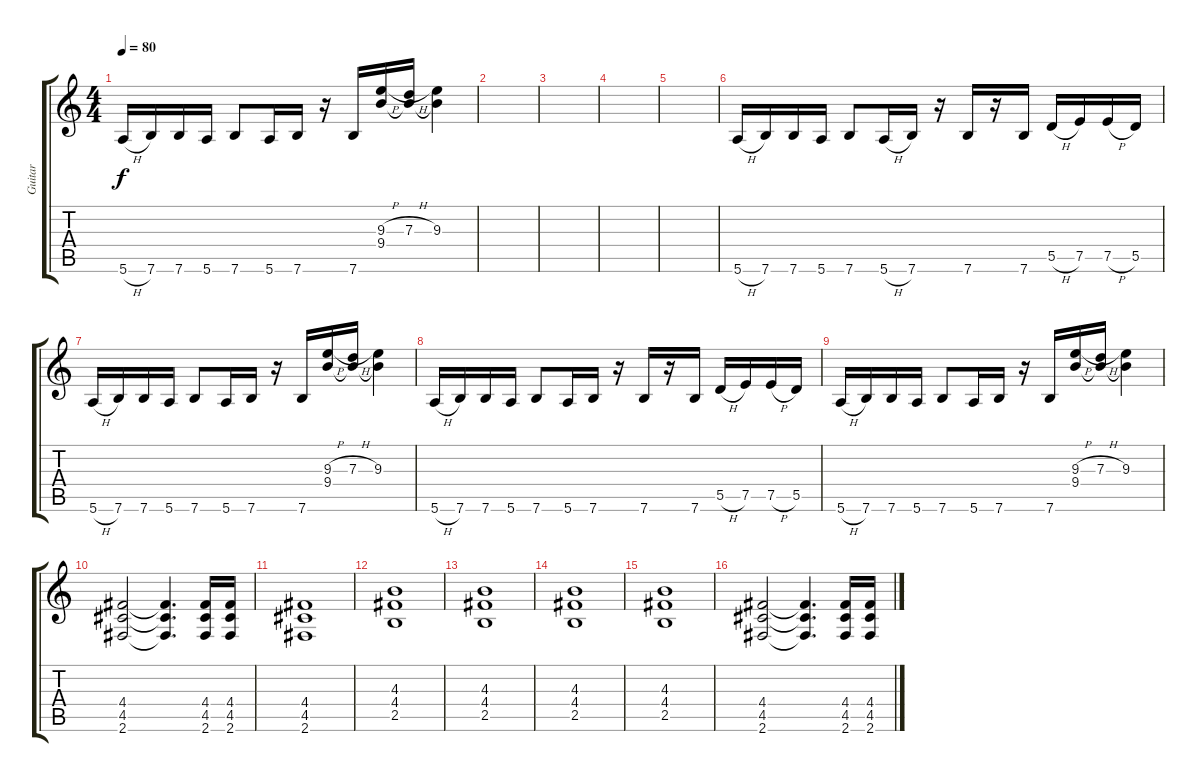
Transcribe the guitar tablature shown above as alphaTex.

\track ("Guitar" "Guitar") {instrument overdrivenguitar}
\staff {score tabs}
\tuning (E4 B3 G3 D3 A2 E2) {hide}
\ts (4 4)
\tempo 80
\clef g2
\ks c
5.6{h}.16{dy f} 7.6.16 7.6.16 5.6.16 7.6.8 5.6.16 7.6.16 r.16 7.6.16 (9.3{h} 9.4).16 (7.3{h} 9.4{t}).16 (9.3 9.4{t}).4 |
|
|
|
|
5.6{h}.16 7.6.16 7.6.16 5.6.16 7.6.8 5.6{h}.16 7.6.16 r.16 7.6.16 r.16 7.6.16 5.5{h}.16 7.5.16 7.5{h}.16 5.5.16 |
5.6{h}.16 7.6.16 7.6.16 5.6.16 7.6.8 5.6.16 7.6.16 r.16 7.6.16 (9.3{h} 9.4).16 (7.3{h} 9.4{t}).16 (9.3 9.4{t}).4 |
5.6{h}.16 7.6.16 7.6.16 5.6.16 7.6.8 5.6.16 7.6.16 r.16 7.6.16 r.16 7.6.16 5.5{h}.16 7.5.16 7.5{h}.16 5.5.16 |
5.6{h}.16 7.6.16 7.6.16 5.6.16 7.6.8 5.6.16 7.6.16 r.16 7.6.16 (9.3{h} 9.4).16 (7.3{h} 9.4{t}).16 (9.3 9.4{t}).4 |
(4.4 4.5 2.6).2 (4.4{t} 4.5{t} 2.6{t}).4{d} (4.4 4.5 2.6).16 (4.4 4.5 2.6).16 |
(4.4 4.5 2.6).1 |
(4.3 4.4 2.5).1 |
(4.3 4.4 2.5).1 |
(4.3 4.4 2.5).1 |
(4.3 4.4 2.5).1 |
(4.4 4.5 2.6).2 (4.4{t} 4.5{t} 2.6{t}).4{d} (4.4 4.5 2.6).16 (4.4 4.5 2.6).16
